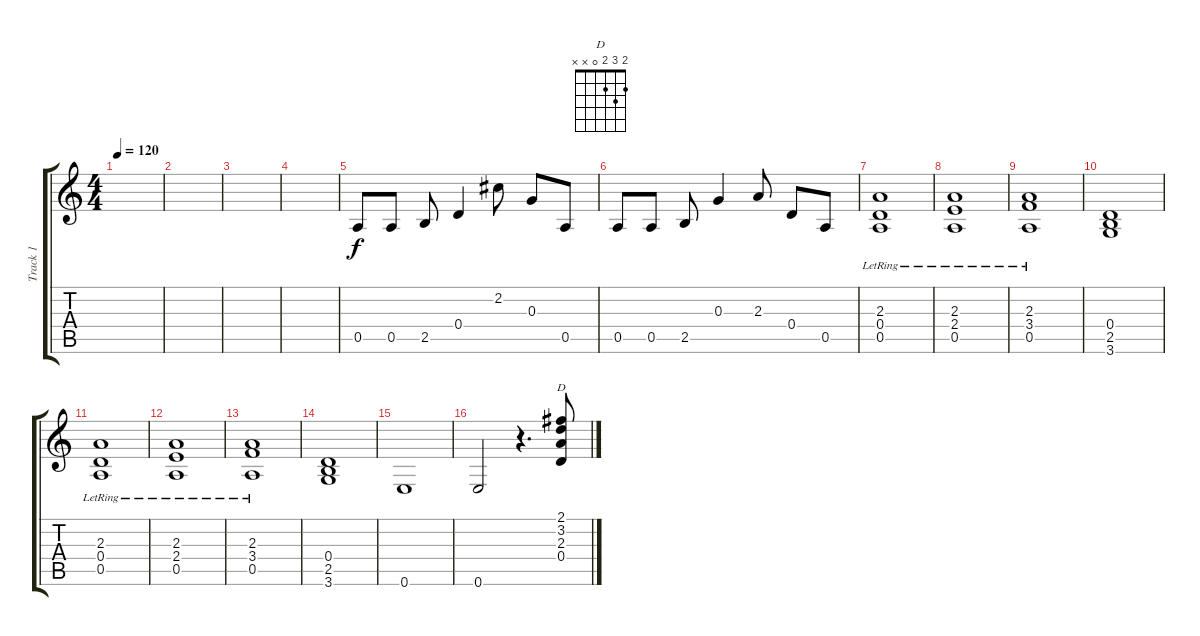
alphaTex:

\track ("Track 1" "Track 1") {instrument electricguitarclean}
\staff {score tabs}
\tuning (E4 B3 G3 D3 A2 E2) {hide}
\chord ("D" 2 3 2 0 x x)
\ts (4 4)
\tempo 120
\clef g2
\ks c
|
|
|
|
0.5.8 0.5.8 2.5.8 0.4.4 2.2.8 0.3.8 0.5.8 |
0.5.8 0.5.8 2.5.8 0.3.4 2.3.8 0.4.8 0.5.8 |
(2.3{lr} 0.4 0.5).1 |
(2.3{lr} 2.4 0.5).1 |
(2.3{lr} 3.4 0.5).1 |
(0.4 2.5 3.6).1 |
(2.3{lr} 0.4 0.5).1 |
(2.3{lr} 2.4 0.5).1 |
(2.3{lr} 3.4 0.5).1 |
(0.4 2.5 3.6).1 |
0.6.1 |
0.6.2 r.4{d} (2.1 3.2 2.3 0.4).8{ch "D"}
